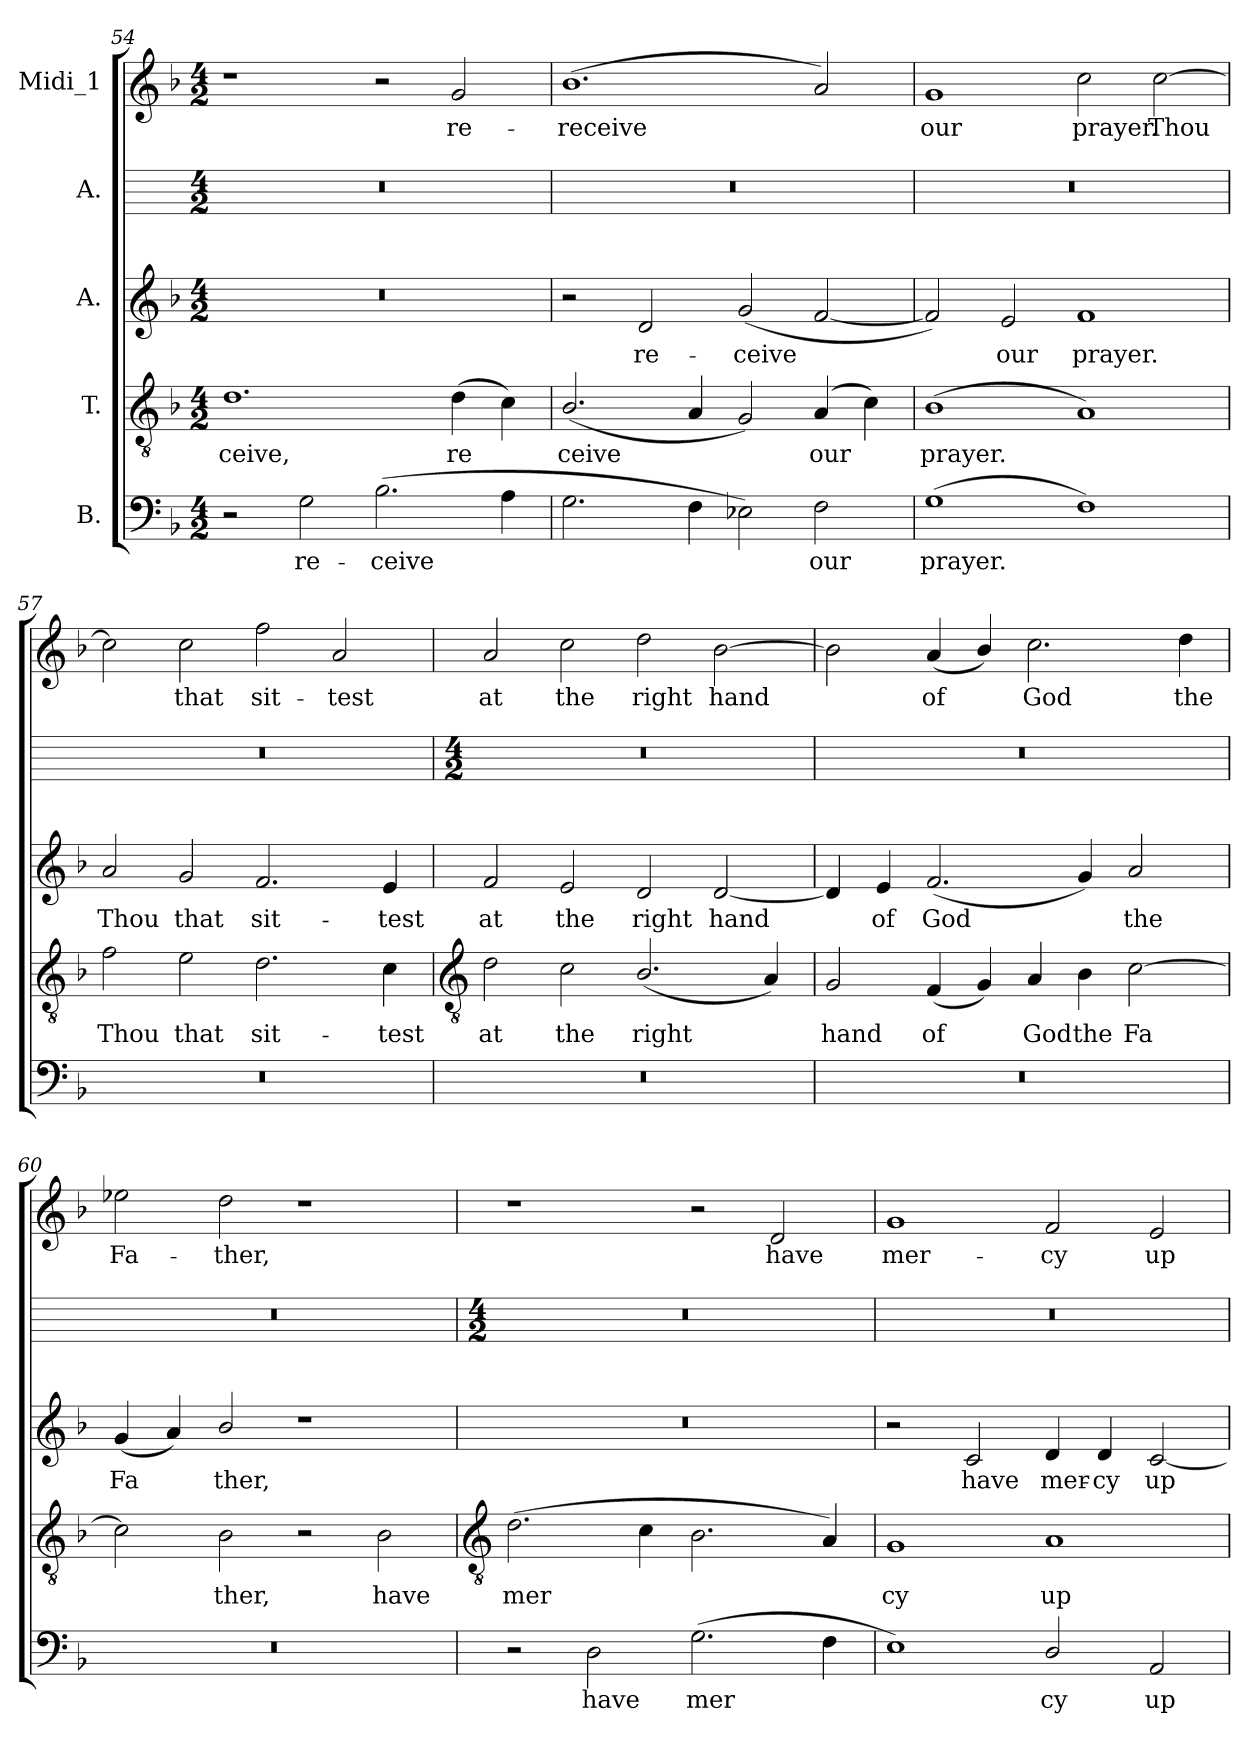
**kern	**text	**kern	**text	**kern	**text	**kern	**kern	**text
*part5	*part5	*part4	*part4	*part3	*part3	*part2	*part1	*part1
*staff5	*staff5	*staff4	*staff4	*staff3	*staff3	*staff2	*staff1	*staff1
*I"B.	*	*I"T.	*	*I"A.	*	*I"A.	*I"Midi_1	*
!!LO:LB:g=z
*clefF4	*	*clefGv2	*	*clefG2	*	*	*clefG2	*
*k[b-]	*	*k[b-]	*	*k[b-]	*	*	*k[b-]	*
*F:	*	*F:	*	*F:	*	*	*F:	*
*M4/2	*	*M4/2	*	*M4/2	*	*M4/2	*M4/2	*
=54	=54	=54	=54	=54	=54	=54	=54	=54
!	!	!	!LO:LY:b	!	!	!	!	!
2r	.	1.d	-ceive,	0r	.	0r	1r	.
!	!LO:LY:b	!	!	!	!	!	!	!
2G	re-	.	.	.	.	.	.	.
!	!LO:LY:b	!	!	!	!	!	!	!
(>2.B-	-ceive	.	.	.	.	.	2r	.
!	!	!	!LO:LY:b	!	!	!	!	!LO:LY:b
.	.	(>4d	re	.	.	.	2g	re-
4A	.	4c)	.	.	.	.	.	.
=55	=55	=55	=55	=55	=55	=55	=55	=55
!	!	!	!LO:LY:b	!	!	!	!	!LO:LY:b
2.G	.	(<2.B-/	ceive	2r	.	0r	(<1.b-	-receive
!	!	!	!	!	!LO:LY:b	!	!	!
.	.	.	.	2d	re-	.	.	.
4F	.	4A	.	.	.	.	.	.
!	!	!	!	!	!LO:LY:b	!	!	!
2E-X)	.	2G)	.	(<2g	-ceive	.	.	.
!	!LO:LY:b	!	!LO:LY:b	!	!	!	!	!
2F	our	(<4A	our	[2f	.	.	2a)	.
.	.	4c)	.	.	.	.	.	.
=56	=56	=56	=56	=56	=56	=56	=56	=56
!	!LO:LY:b	!	!LO:LY:b	!	!	!	!	!LO:LY:b
(>1G	prayer.	(<1B-	prayer.	2f])	.	0r	1g	our
!	!	!	!	!	!LO:LY:b	!	!	!
.	.	.	.	2e	our	.	.	.
!	!	!	!	!	!LO:LY:b	!	!	!LO:LY:b
1F)	.	1A)	.	1f	prayer.	.	2cc	prayer.
!	!	!	!	!	!	!	!	!LO:LY:b
.	.	.	.	.	.	.	[2cc	Thou
=57	=57	=57	=57	=57	=57	=57	=57	=57
!	!	!	!LO:LY:b	!	!LO:LY:b	!	!	!
0r	.	2f	Thou	2a	Thou	0r	2cc]	.
!	!	!	!LO:LY:b	!	!LO:LY:b	!	!	!LO:LY:b
.	.	2e	that	2g	that	.	2cc	that
!	!	!	!LO:LY:b	!	!LO:LY:b	!	!	!LO:LY:b
.	.	2.d	sit-	2.f	sit-	.	2ff	sit-
!	!	!	!	!	!	!	!	!LO:LY:b
.	.	.	.	.	.	.	2a	-test
!	!	!	!LO:LY:b	!	!LO:LY:b	!	!	!
.	.	4c	-test	4e	-test	.	.	.
!!LO:LB:g=z
=58	=58	=58	=58	=58	=58	=58	=58	=58
*	*	*clefGv2	*	*	*	*	*	*
*	*	*	*	*	*	*M4/2	*	*
!	!	!	!LO:LY:b	!	!LO:LY:b	!	!	!LO:LY:b
0r	.	2d	at	2f	at	0r	2a	at
!	!	!	!LO:LY:b	!	!LO:LY:b	!	!	!LO:LY:b
.	.	2c	the	2e	the	.	2cc	the
!	!	!	!LO:LY:b	!	!LO:LY:b	!	!	!LO:LY:b
.	.	(<2.B-/	right	2d	right	.	2dd	right
!	!	!	!	!	!LO:LY:b	!	!	!LO:LY:b
.	.	.	.	[2d	hand	.	[2b-	hand
.	.	4A)	.	.	.	.	.	.
=59	=59	=59	=59	=59	=59	=59	=59	=59
!	!	!	!LO:LY:b	!	!	!	!	!
0r	.	2G	hand	4d]	.	0r	2b-]	.
!	!	!	!	!	!LO:LY:b	!	!	!
.	.	.	.	4e	of	.	.	.
!	!	!	!LO:LY:b	!	!LO:LY:b	!	!	!LO:LY:b
.	.	(<4F	of	(<2.f	God	.	(<4a	of
.	.	4G)	.	.	.	.	4b-/)	.
!	!	!	!LO:LY:b	!	!	!	!	!LO:LY:b
.	.	4A	God	.	.	.	2.cc	God
!	!	!	!LO:LY:b	!	!	!	!	!
.	.	4B-	the	4g)	.	.	.	.
!	!	!	!LO:LY:b	!	!LO:LY:b	!	!	!
.	.	[2c	Fa	2a	the	.	.	.
!	!	!	!	!	!	!	!	!LO:LY:b
.	.	.	.	.	.	.	4dd	the
=60	=60	=60	=60	=60	=60	=60	=60	=60
!	!	!	!	!	!LO:LY:b	!	!	!LO:LY:b
0r	.	2c]	.	(<4g	Fa	0r	2ee-X	Fa-
.	.	.	.	4a)	.	.	.	.
!	!	!	!LO:LY:b	!	!LO:LY:b	!	!	!LO:LY:b
.	.	2B-	ther,	2b-/	ther,	.	2dd	-ther,
.	.	2r	.	1r	.	.	1r	.
!	!	!	!LO:LY:b	!	!	!	!	!
.	.	2B-	have	.	.	.	.	.
!!LO:LB:g=z
=61	=61	=61	=61	=61	=61	=61	=61	=61
*	*	*clefGv2	*	*	*	*	*	*
*	*	*	*	*	*	*M4/2	*	*
!	!	!	!LO:LY:b	!	!	!	!	!
2r	.	(>2.d	mer	0r	.	0r	1r	.
!	!LO:LY:b	!	!	!	!	!	!	!
2D	have	.	.	.	.	.	.	.
.	.	4c	.	.	.	.	.	.
!	!LO:LY:b	!	!	!	!	!	!	!
(>2.G	mer	2.B-	.	.	.	.	2r	.
!	!	!	!	!	!	!	!	!LO:LY:b
.	.	.	.	.	.	.	2d	have
4F	.	4A)	.	.	.	.	.	.
=62	=62	=62	=62	=62	=62	=62	=62	=62
!	!	!	!LO:LY:b	!	!	!	!	!LO:LY:b
1E)	.	1G	cy	2r	.	0r	1g	mer-
!	!	!	!	!	!LO:LY:b	!	!	!
.	.	.	.	2c	have	.	.	.
!	!LO:LY:b	!	!LO:LY:b	!	!LO:LY:b	!	!	!LO:LY:b
2D/	cy	1A	up-	4d	mer-	.	2f	-cy
!	!	!	!	!	!LO:LY:b	!	!	!
.	.	.	.	4d	-cy	.	.	.
!	!LO:LY:b	!	!	!	!LO:LY:b	!	!	!LO:LY:b
2AA	up-	.	.	[2c	up	.	2e	up-
=	=	=	=	=	=	=	=	=
*-	*-	*-	*-	*-	*-	*-	*-	*-
